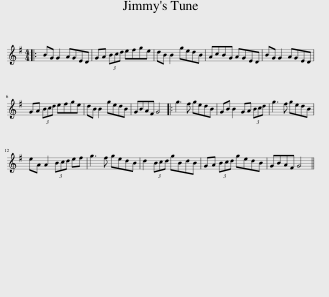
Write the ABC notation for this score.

X:1
L:1/8
M:4/4
I:linebreak $
K:G
V:1 treble
V:1
|: BG G2 AGED | GA (3Bcd efge | dB B2 gedB | AcBG AGED | BG G2 AGED |$ %5
 GA (3Bcd efge | dB B2 gedB | GBAF G4 |: g3 f gedB | GB B2 GA (3Bcd | %10
 g3 f gedB |$ eA A2 (3Bcd ef | g3 f gedB | d2 (3Bcd gBdB | GA (3Bcd gedB | %15
 GBAF G4 || %16
